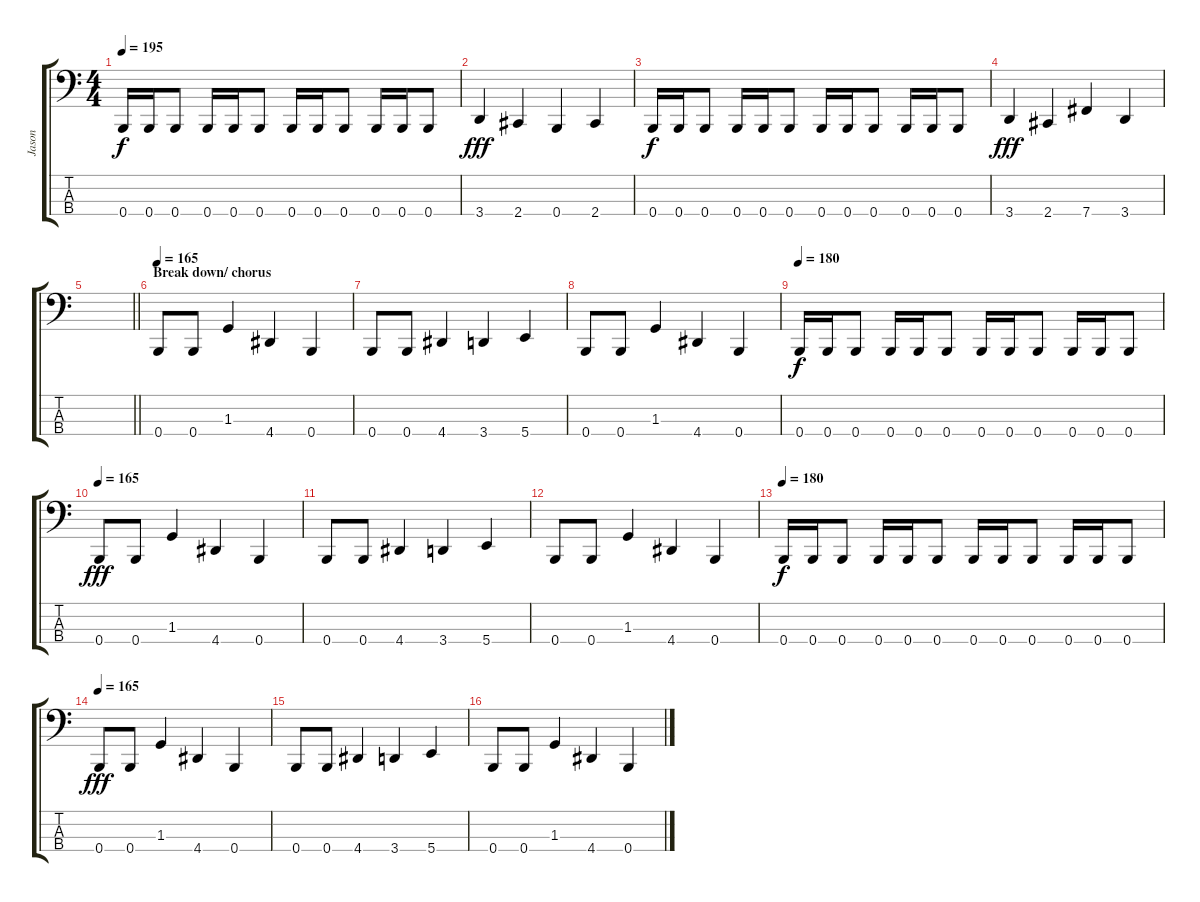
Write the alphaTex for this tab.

\track ("Jason" "Jason") {instrument electricbassfinger}
\staff {score tabs}
\tuning (E2 B1 Gb1 B0) {hide}
\ts (4 4)
\tempo 195
\clef f4
\ks c
0.4.16{dy f} 0.4.16 0.4.8 0.4.16 0.4.16 0.4.8 0.4.16 0.4.16 0.4.8 0.4.16 0.4.16 0.4.8 |
3.4.4{dy fff} 2.4.4 0.4.4 2.4.4 |
0.4.16{dy f} 0.4.16 0.4.8 0.4.16 0.4.16 0.4.8 0.4.16 0.4.16 0.4.8 0.4.16 0.4.16 0.4.8 |
3.4.4{dy fff} 2.4.4 7.4.4 3.4.4 |
\barLineRight lightlight
|
\section ("" "Break down/ chorus")
\tempo 165
0.4.8 0.4.8 1.3.4 4.4.4 0.4.4 |
0.4.8 0.4.8 4.4.4 3.4.4 5.4.4 |
0.4.8 0.4.8 1.3.4 4.4.4 0.4.4 |
\tempo 180
0.4.16{dy f} 0.4.16 0.4.8 0.4.16 0.4.16 0.4.8 0.4.16 0.4.16 0.4.8 0.4.16 0.4.16 0.4.8 |
\tempo 165
0.4.8{dy fff} 0.4.8 1.3.4 4.4.4 0.4.4 |
0.4.8 0.4.8 4.4.4 3.4.4 5.4.4 |
0.4.8 0.4.8 1.3.4 4.4.4 0.4.4 |
\tempo 180
0.4.16{dy f} 0.4.16 0.4.8 0.4.16 0.4.16 0.4.8 0.4.16 0.4.16 0.4.8 0.4.16 0.4.16 0.4.8 |
\tempo 165
0.4.8{dy fff} 0.4.8 1.3.4 4.4.4 0.4.4 |
0.4.8 0.4.8 4.4.4 3.4.4 5.4.4 |
0.4.8 0.4.8 1.3.4 4.4.4 0.4.4
